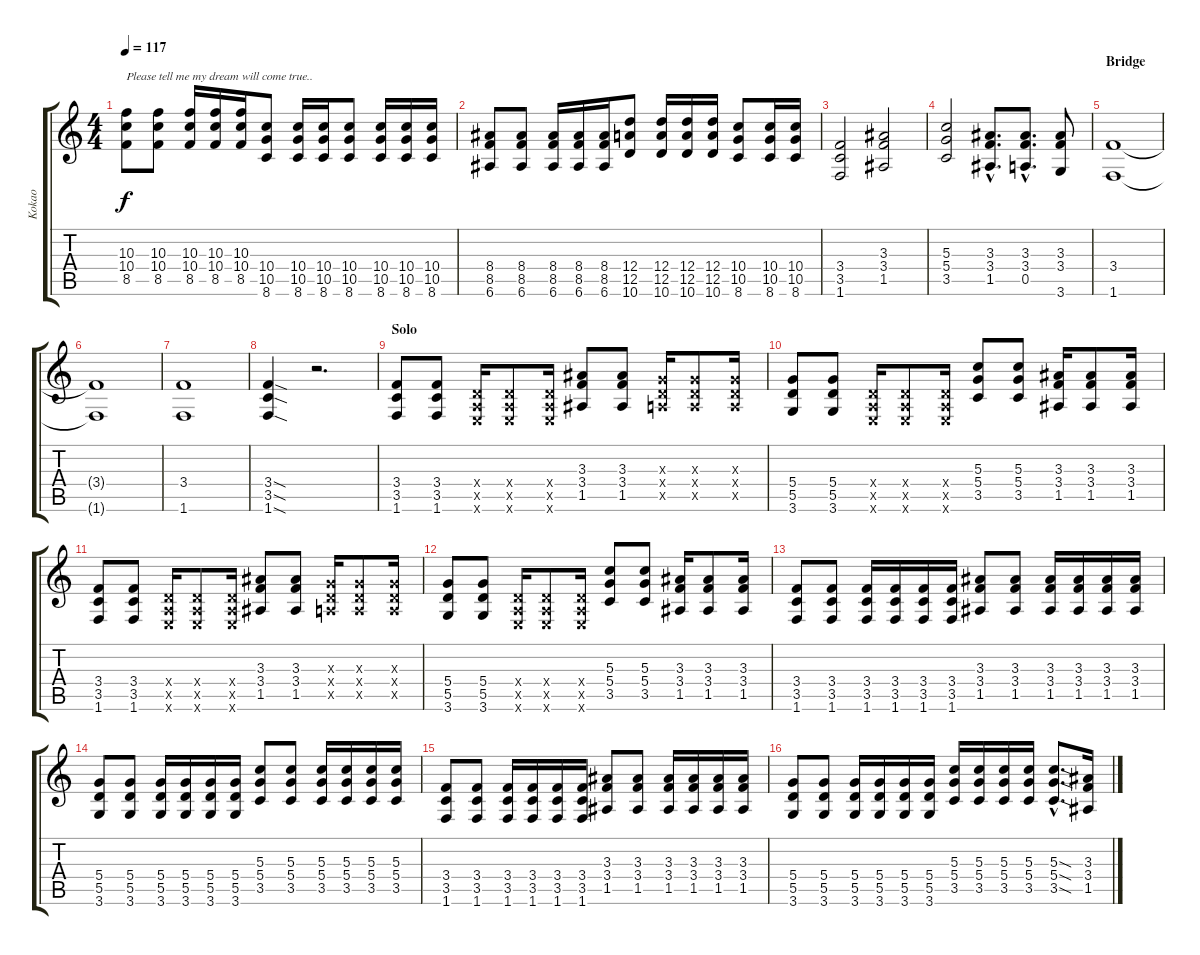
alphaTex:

\track ("Kokao" "Kokao") {instrument overdrivenguitar}
\staff {score tabs}
\tuning (E4 B3 G3 D3 A2 E2) {hide}
\ts (4 4)
\tempo 117
\clef g2
\ks c
(10.3 10.4 8.5).8{txt "Please tell me my dream will come true.." dy f} (10.3 10.4 8.5).8 (10.3 10.4 8.5).16 (10.3 10.4 8.5).16 (10.3 10.4 8.5).16 (10.4 10.5 8.6).8 (10.4 10.5 8.6).16 (10.4 10.5 8.6).16 (10.4 10.5 8.6).8 (10.4 10.5 8.6).16 (10.4 10.5 8.6).16 (10.4 10.5 8.6).16 |
(8.4 8.5 6.6).8 (8.4 8.5 6.6).8 (8.4 8.5 6.6).16 (8.4 8.5 6.6).16 (8.4 8.5 6.6).16 (12.4 12.5 10.6).8 (12.4 12.5 10.6).16 (12.4 12.5 10.6).16 (12.4 12.5 10.6).16 (10.4 10.5 8.6).8 (10.4 10.5 8.6).16 (10.4 10.5 8.6).16 |
(3.4 3.5 1.6).2 (3.3 3.4 1.5).2 |
(5.3 5.4 3.5).2 (3.3{hac} 3.4{hac} 1.5{hac}).8{d} (3.3{hac} 3.4{hac} 0.5{hac}).8{d} (3.3 3.4 3.6).8 |
\section ("" "Bridge")
(3.4 1.6).1 |
(3.4{t} 1.6{t}).1 |
(3.4 1.6).1 |
(3.4{sod} 3.5{sod} 1.6{sod}).4 r.2{d} |
\section ("" "Solo")
(3.4 3.5 1.6).8 (3.4 3.5 1.6).8 (0.4{x} 0.5{x} 0.6{x}).16 (0.4{x} 0.5{x} 0.6{x}).8 (0.4{x} 0.5{x} 0.6{x}).16 (3.3 3.4 1.5).8 (3.3 3.4 1.5).8 (0.3{x} 0.4{x} 0.5{x}).16 (0.3{x} 0.4{x} 0.5{x}).8 (0.3{x} 0.4{x} 0.5{x}).16 |
(5.4 5.5 3.6).8 (5.4 5.5 3.6).8 (0.4{x} 0.5{x} 0.6{x}).16 (0.4{x} 0.5{x} 0.6{x}).8 (0.4{x} 0.5{x} 0.6{x}).16 (5.3 5.4 3.5).8 (5.3 5.4 3.5).8 (3.3 3.4 1.5).16 (3.3 3.4 1.5).8 (3.3 3.4 1.5).16 |
(3.4 3.5 1.6).8 (3.4 3.5 1.6).8 (0.4{x} 0.5{x} 0.6{x}).16 (0.4{x} 0.5{x} 0.6{x}).8 (0.4{x} 0.5{x} 0.6{x}).16 (3.3 3.4 1.5).8 (3.3 3.4 1.5).8 (0.3{x} 0.4{x} 0.5{x}).16 (0.3{x} 0.4{x} 0.5{x}).8 (0.3{x} 0.4{x} 0.5{x}).16 |
(5.4 5.5 3.6).8 (5.4 5.5 3.6).8 (0.4{x} 0.5{x} 0.6{x}).16 (0.4{x} 0.5{x} 0.6{x}).8 (0.4{x} 0.5{x} 0.6{x}).16 (5.3 5.4 3.5).8 (5.3 5.4 3.5).8 (3.3 3.4 1.5).16 (3.3 3.4 1.5).8 (3.3 3.4 1.5).16 |
(3.4 3.5 1.6).8 (3.4 3.5 1.6).8 (3.4 3.5 1.6).16 (3.4 3.5 1.6).16 (3.4 3.5 1.6).16 (3.4 3.5 1.6).16 (3.3 3.4 1.5).8 (3.3 3.4 1.5).8 (3.3 3.4 1.5).16 (3.3 3.4 1.5).16 (3.3 3.4 1.5).16 (3.3 3.4 1.5).16 |
(5.4 5.5 3.6).8 (5.4 5.5 3.6).8 (5.4 5.5 3.6).16 (5.4 5.5 3.6).16 (5.4 5.5 3.6).16 (5.4 5.5 3.6).16 (5.3 5.4 3.5).8 (5.3 5.4 3.5).8 (5.3 5.4 3.5).16 (5.3 5.4 3.5).16 (5.3 5.4 3.5).16 (5.3 5.4 3.5).16 |
(3.4 3.5 1.6).8 (3.4 3.5 1.6).8 (3.4 3.5 1.6).16 (3.4 3.5 1.6).16 (3.4 3.5 1.6).16 (3.4 3.5 1.6).16 (3.3 3.4 1.5).8 (3.3 3.4 1.5).8 (3.3 3.4 1.5).16 (3.3 3.4 1.5).16 (3.3 3.4 1.5).16 (3.3 3.4 1.5).16 |
(5.4 5.5 3.6).8 (5.4 5.5 3.6).8 (5.4 5.5 3.6).16 (5.4 5.5 3.6).16 (5.4 5.5 3.6).16 (5.4 5.5 3.6).16 (5.3 5.4 3.5).16 (5.3 5.4 3.5).16 (5.3 5.4 3.5).16 (5.3 5.4 3.5).16 (5.3{sod hac} 5.4{sod hac} 3.5{sod hac}).8{d} (3.3 3.4 1.5).16
